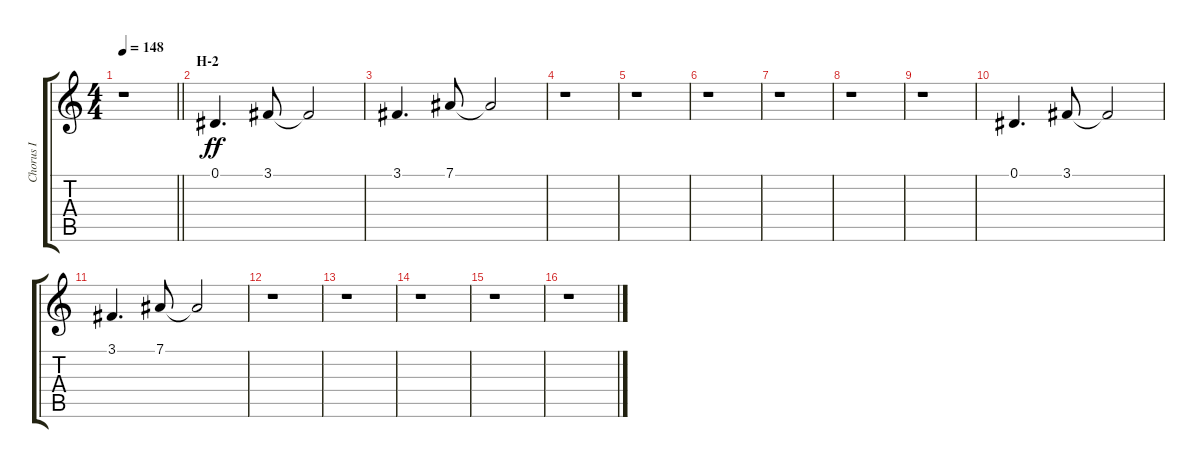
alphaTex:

\track ("Chorus I" "Chorus I") {instrument voiceoohs}
\staff {score tabs}
\tuning (Eb4 Bb3 Gb3 Db3 Ab2 Eb2) {hide}
\ts (4 4)
\tempo 148
\clef g2
\barLineRight lightlight
\ks c
r.1{dy ff} |
\section ("" "H-2")
0.1.4{d} 3.1.8 3.1{t}.2 |
3.1.4{d} 7.1.8 7.1{t}.2 |
r.1 |
r.1 |
r.1 |
r.1 |
r.1 |
r.1 |
0.1.4{d} 3.1.8 3.1{t}.2 |
3.1.4{d} 7.1.8 7.1{t}.2 |
r.1 |
r.1 |
r.1 |
r.1 |
r.1
